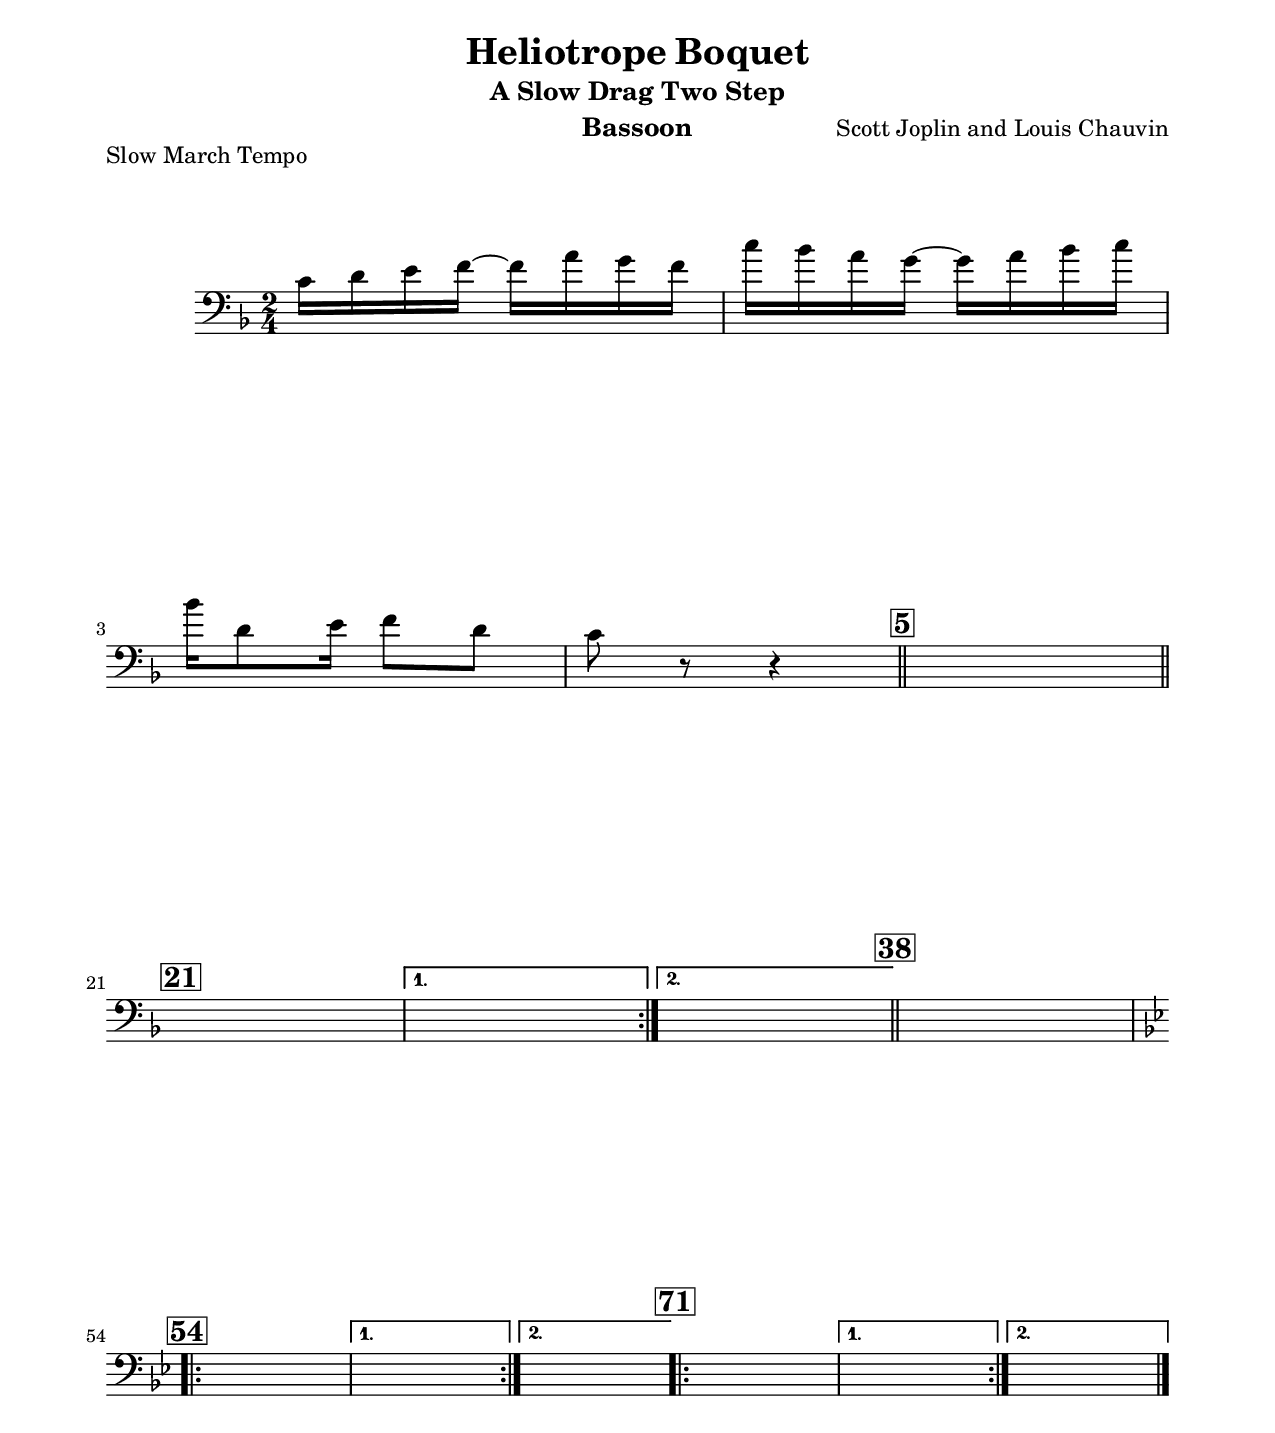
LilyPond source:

\version "2.22.2"

\include "config.lyi"
\include "defs.lyi"
\version "2.22.2"

\include "config.lyi"
\include "defs.lyi"

bassoonDynamics =
{
  s2*4 |
  % 5
  s2*16 |

  \repeat volta 2
  {
    % 21
    s2*15 |
  }
  \alternative
  {
    {
      s2 |
    }
    {
      s2 |
    }
  }

  % 38
  s2*16 |

  \repeat volta 2
  {
    % 54
    s2*15 |
  }
  \alternative
  {
    {
      s2 |
    }
    {
      s2 |
    }
  }

  \repeat volta 2
  {
    % 71
    s2*15 |
  }
  \alternative
  {
    {
      s2 |
    }
    {
      s2 |
    }
  }
}


bassoonCues =
{
  \time 2/4
  \clef bass
  \key g \major

  s2*53 |

  \key c \major
  s2*34 |
}


bassoonNotCues =
{
  \time 2/4
  \clef bass
  \key g \major

  s2*53 |

  \key c \major
  s2*34 |
}


bassoonNotes =
{
  d16 e fis g~g b a g |
  d'16 c b a~a b c d |
  c16 e,8 fis16 g8 e |
  d8 r r4 |

  % 5
  s2*16 |

  \repeat volta 2
  {
    % 21
    s2*15 |
  }
  \alternative
  {
    {
      s2 |
    }
    {
      s2 |
    }
  }

  % 38
  s2*16 |

  \repeat volta 2
  {
    % 54
    s2*15 |
  }
  \alternative
  {
    {
      s2 |
    }
    {
      s2 |
    }
  }

  \repeat volta 2
  {
    % 71
    s2*15 |
  }
  \alternative
  {
    {
      s2 |
    }
    {
      s2 |
    }
  }
}

bassoonScore = \transpose c \concertKey \relative c { << \bassoonNotes \bassoonNotCues \bassoonDynamics >> }
bassoonPart  = \transpose c \concertKey \relative c { << \bassoonNotes \bassoonCues    \bassoonDynamics >> }


instrument = "Bassoon"

notes = \bassoonPart

\include "part.lyi"
